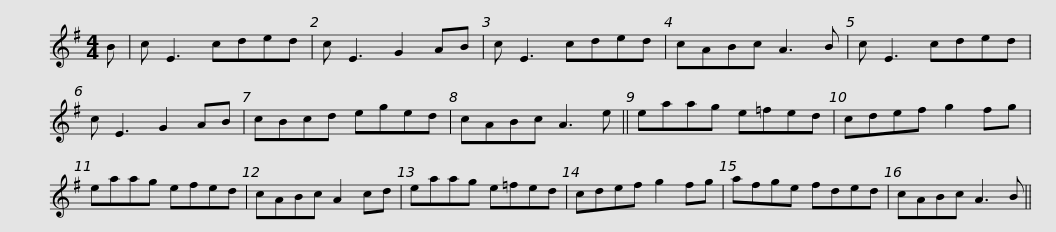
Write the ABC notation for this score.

X:1
L:1/8
M:4/4
I:linebreak $
K:G
V:1 treble
V:1
 B | c E3 cded | c E3 G2 AB | c E3 cded | cABc A3 B | %5
 c E3 cded | c E3 G2 AB |$ cBcd eged | cABc A3 e || eaag e=fed | %10
 cdef g2 fg | eaag efed | cABc A2 cd |$ eaag e=fed | cdef g2 fg | %15
 afge fded | cABc A3 B || %17
